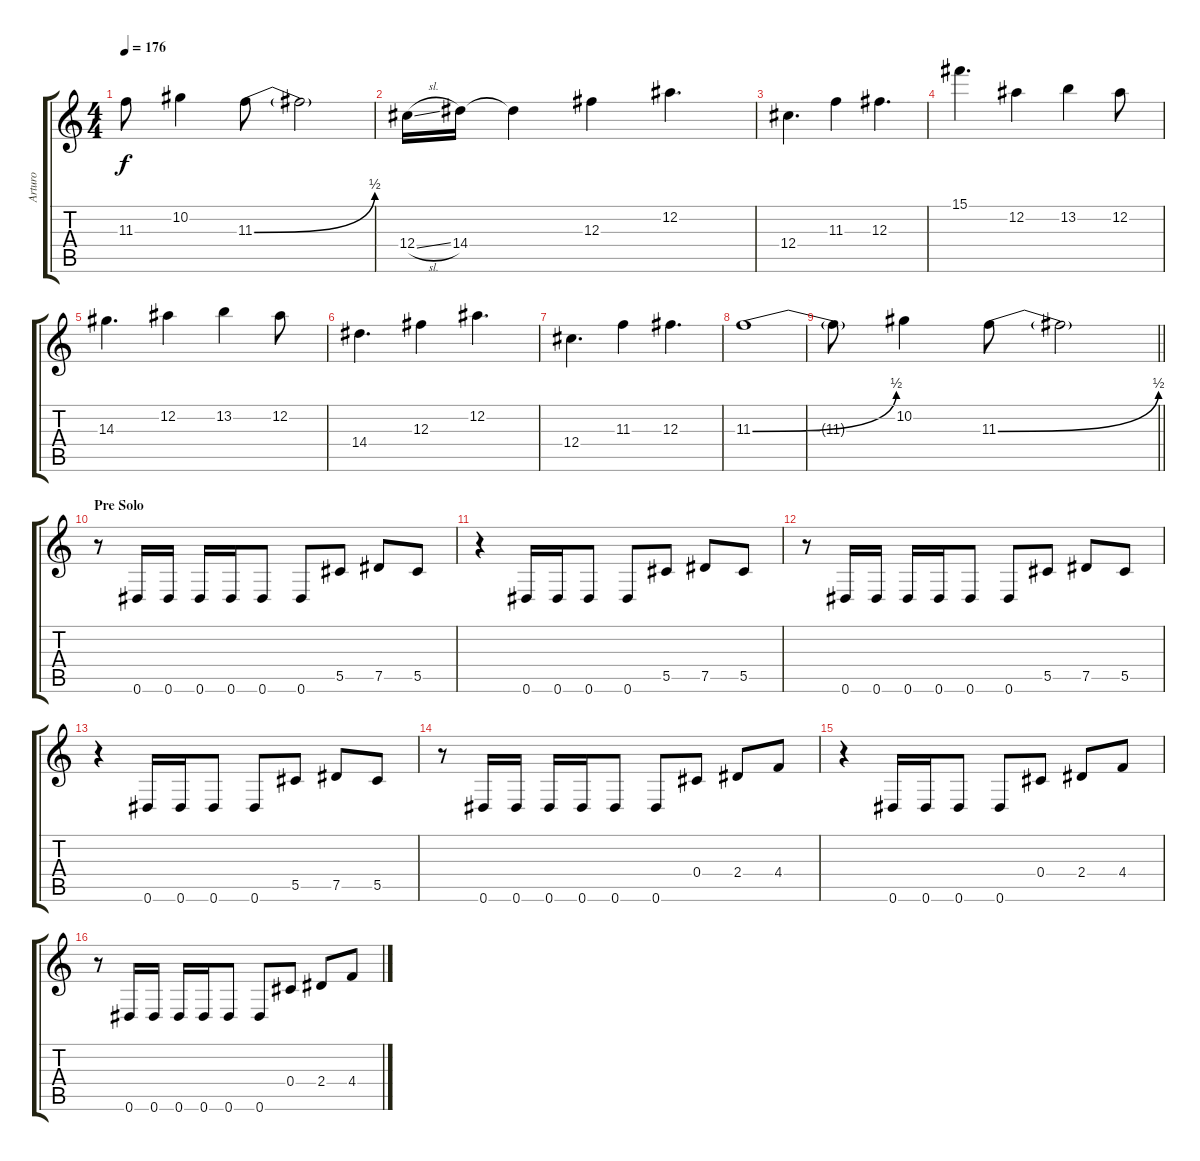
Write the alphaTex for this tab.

\track ("Arturo" "Arturo") {instrument distortionguitar}
\staff {score tabs}
\tuning (Eb4 Bb3 Gb3 Db3 Ab2 Eb2) {hide}
\ts (4 4)
\tempo 176
\clef g2
\ks c
11.3{t}.8{dy f} 10.2.4 11.3{be (bend 0 0 60 2)}.8 11.3{t}.2 |
12.4{sl}.16 14.4.16 14.4{t}.4 12.3.4 12.2.4{d} |
12.4.4{d} 11.3.4 12.3.4{d} |
15.1.4{d} 12.2.4 13.2.4 12.2.8 |
14.3.4{d} 12.2.4 13.2.4 12.2.8 |
14.4.4{d} 12.3.4 12.2.4{d} |
12.4.4{d} 11.3.4 12.3.4{d} |
11.3{be (bend 0 0 60 2)}.1 |
\barLineRight lightlight
11.3{t}.8 10.2.4 11.3{be (bend 0 0 60 2)}.8 11.3{t}.2 |
\section ("" "Pre Solo")
r.8{balance 16} 0.6.16 0.6.16 0.6.16 0.6.16 0.6.8 0.6.8 5.5.8 7.5.8 5.5.8 |
r.4 0.6.16 0.6.16 0.6.8 0.6.8 5.5.8 7.5.8 5.5.8 |
r.8 0.6.16 0.6.16 0.6.16 0.6.16 0.6.8 0.6.8 5.5.8 7.5.8 5.5.8 |
r.4 0.6.16 0.6.16 0.6.8 0.6.8 5.5.8 7.5.8 5.5.8 |
r.8 0.6.16 0.6.16 0.6.16 0.6.16 0.6.8 0.6.8 0.4.8 2.4.8 4.4.8 |
r.4 0.6.16 0.6.16 0.6.8 0.6.8 0.4.8 2.4.8 4.4.8 |
r.8 0.6.16 0.6.16 0.6.16 0.6.16 0.6.8 0.6.8 0.4.8 2.4.8 4.4.8
